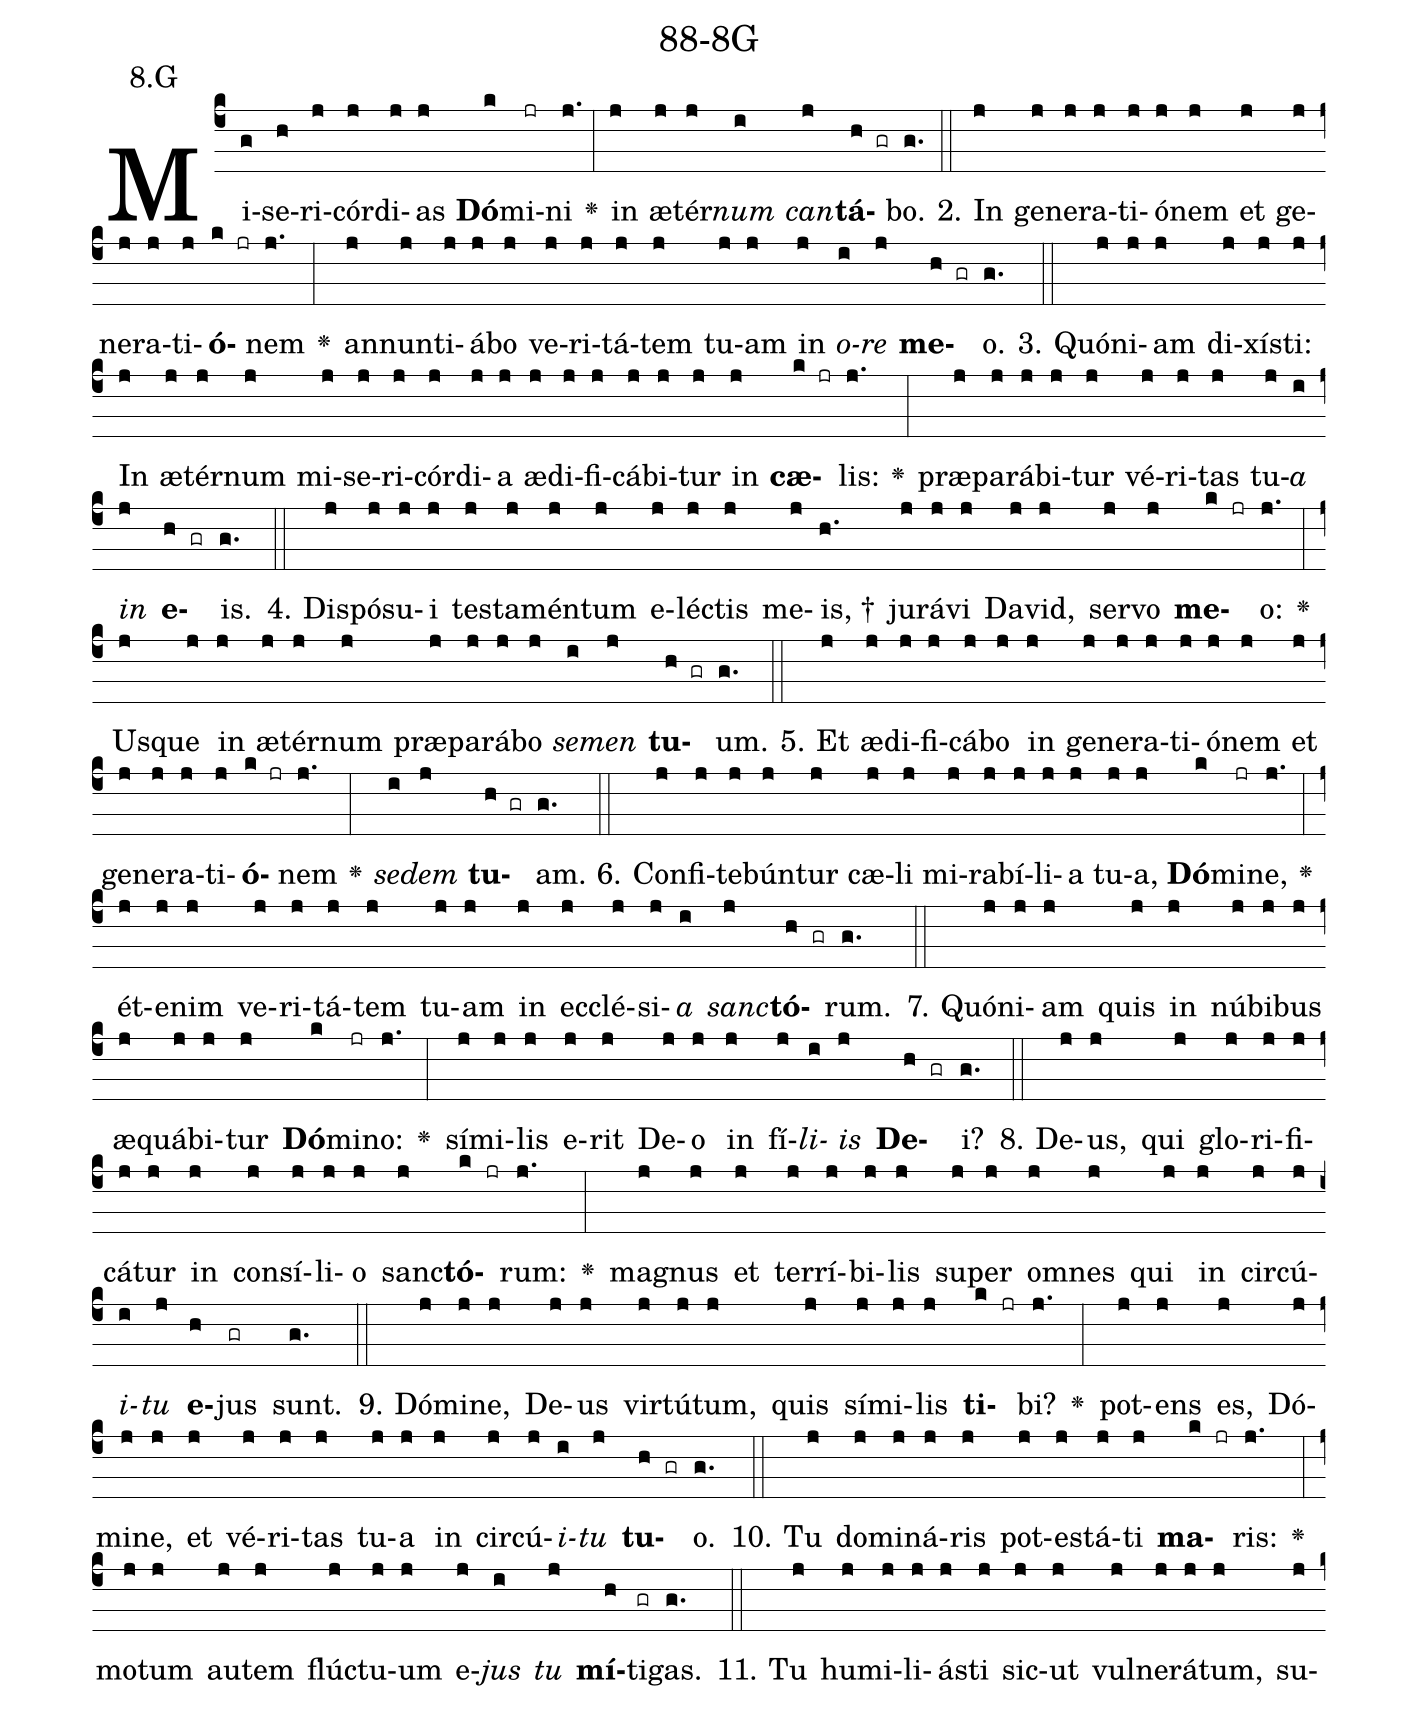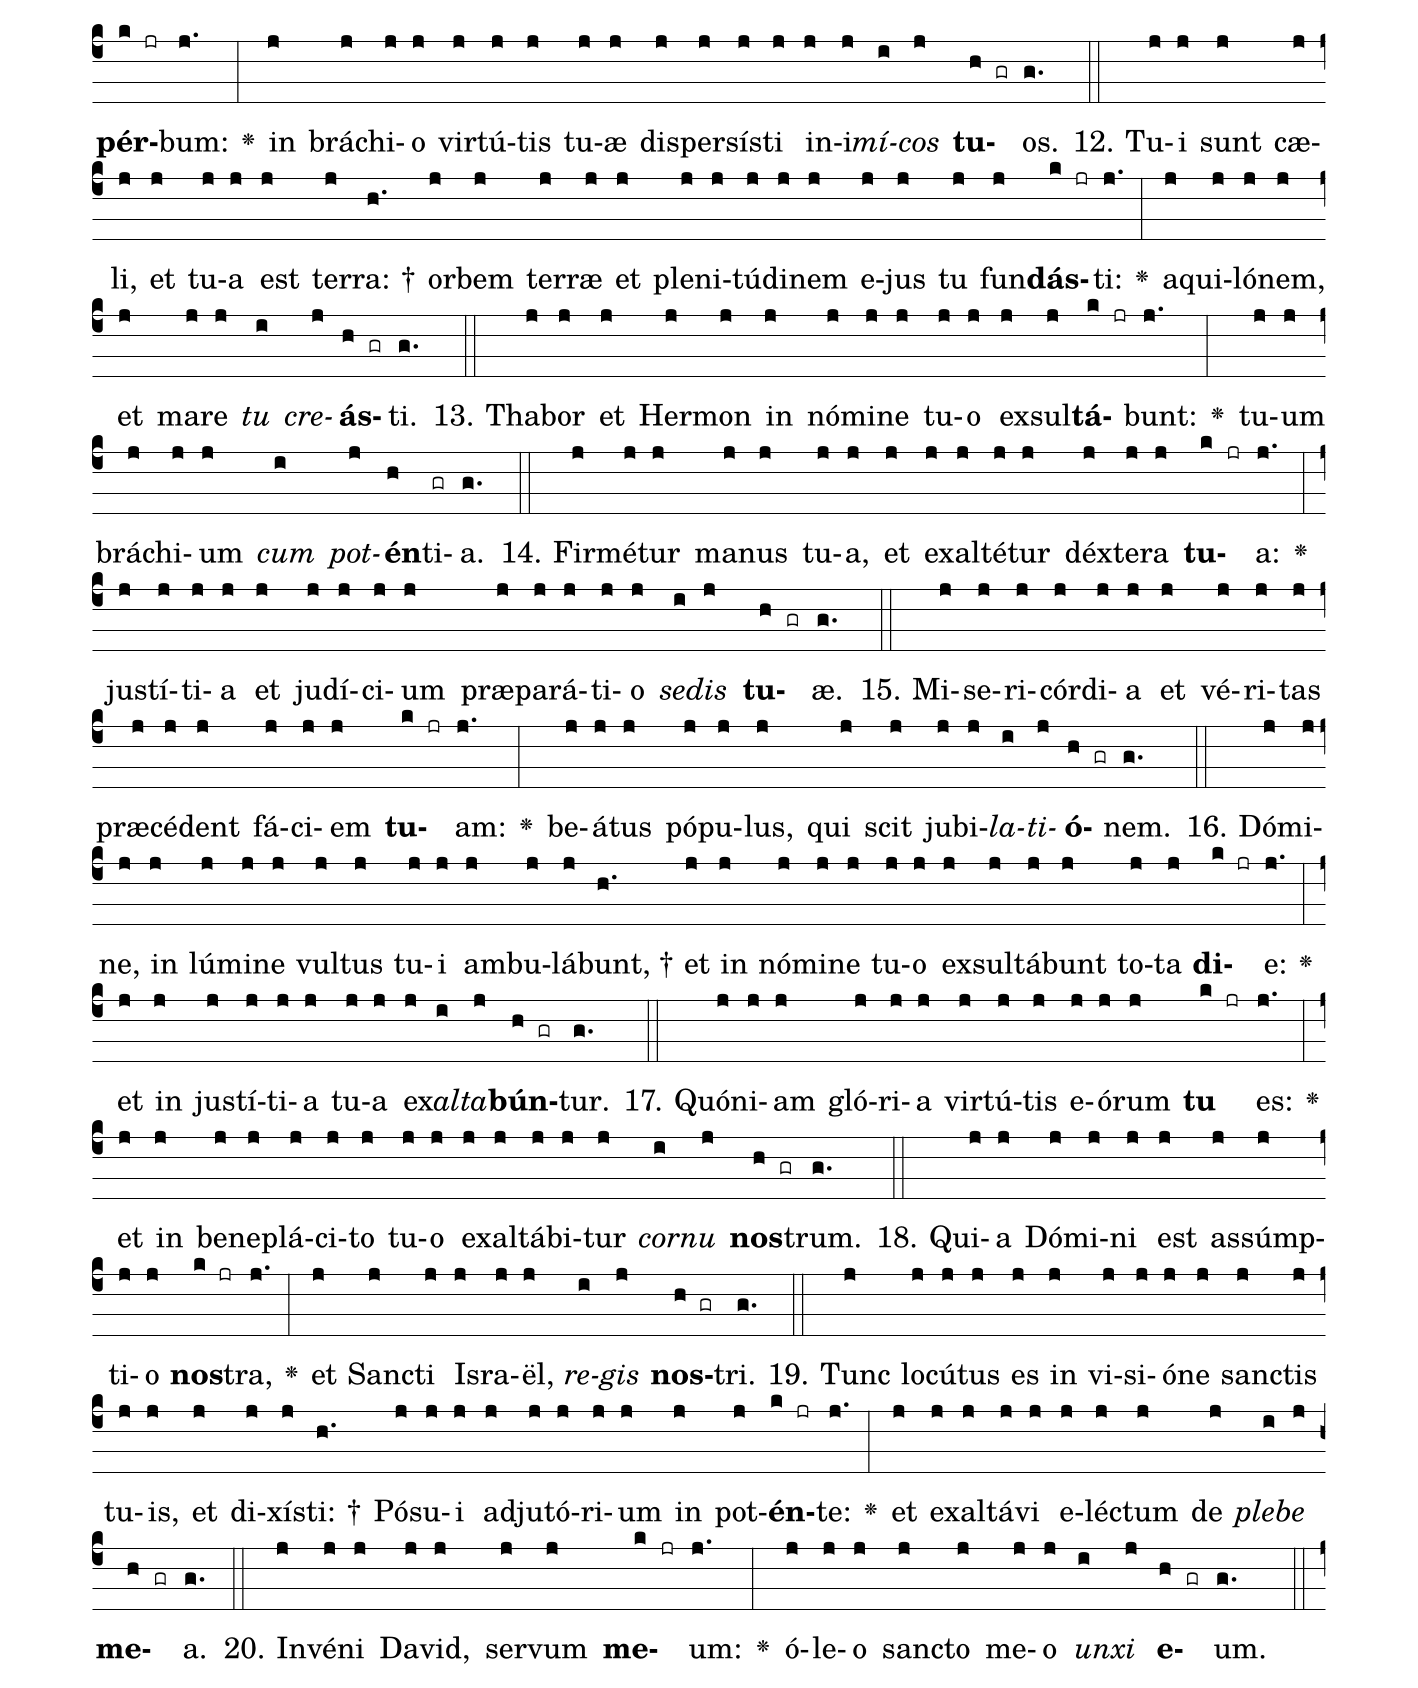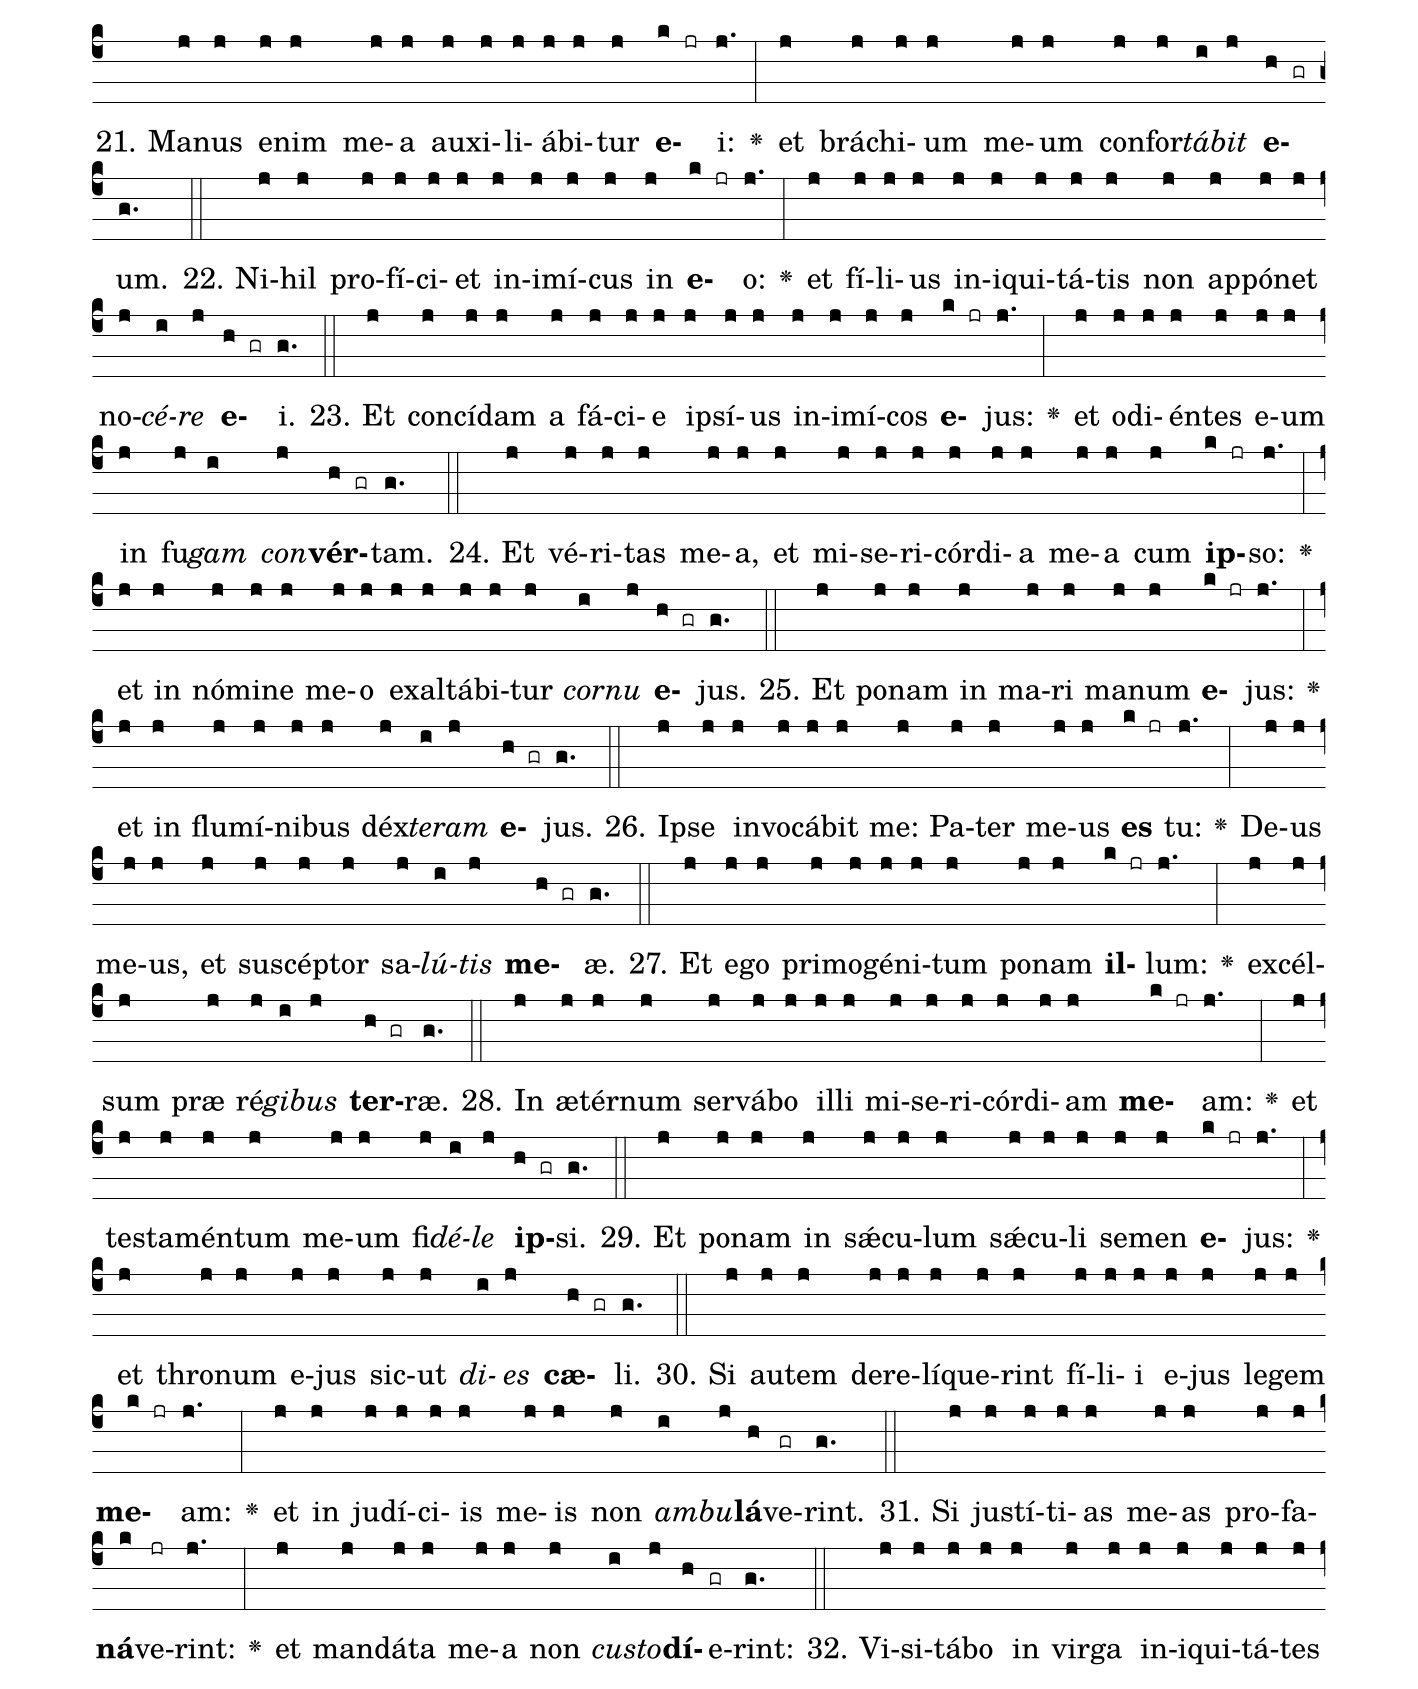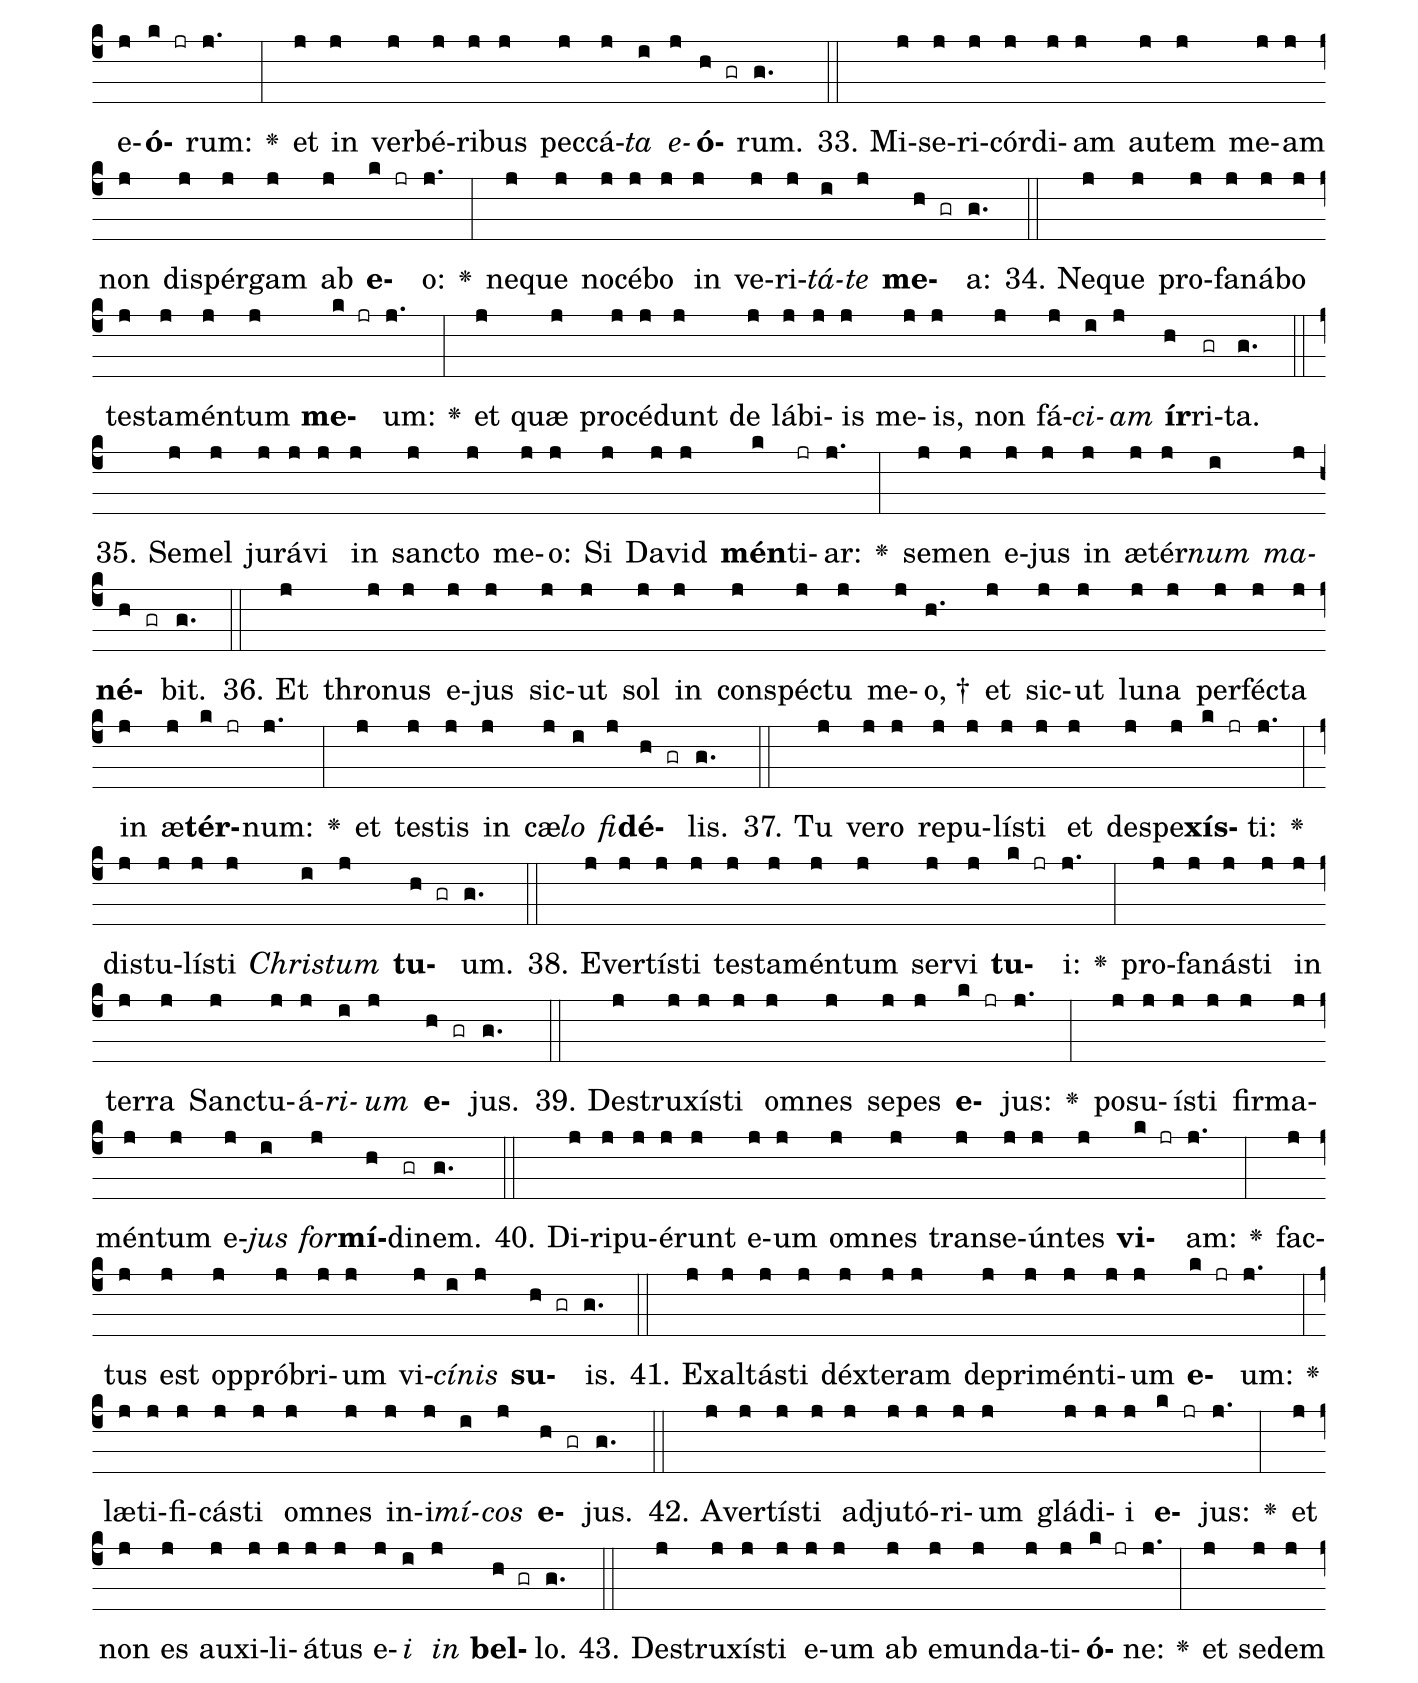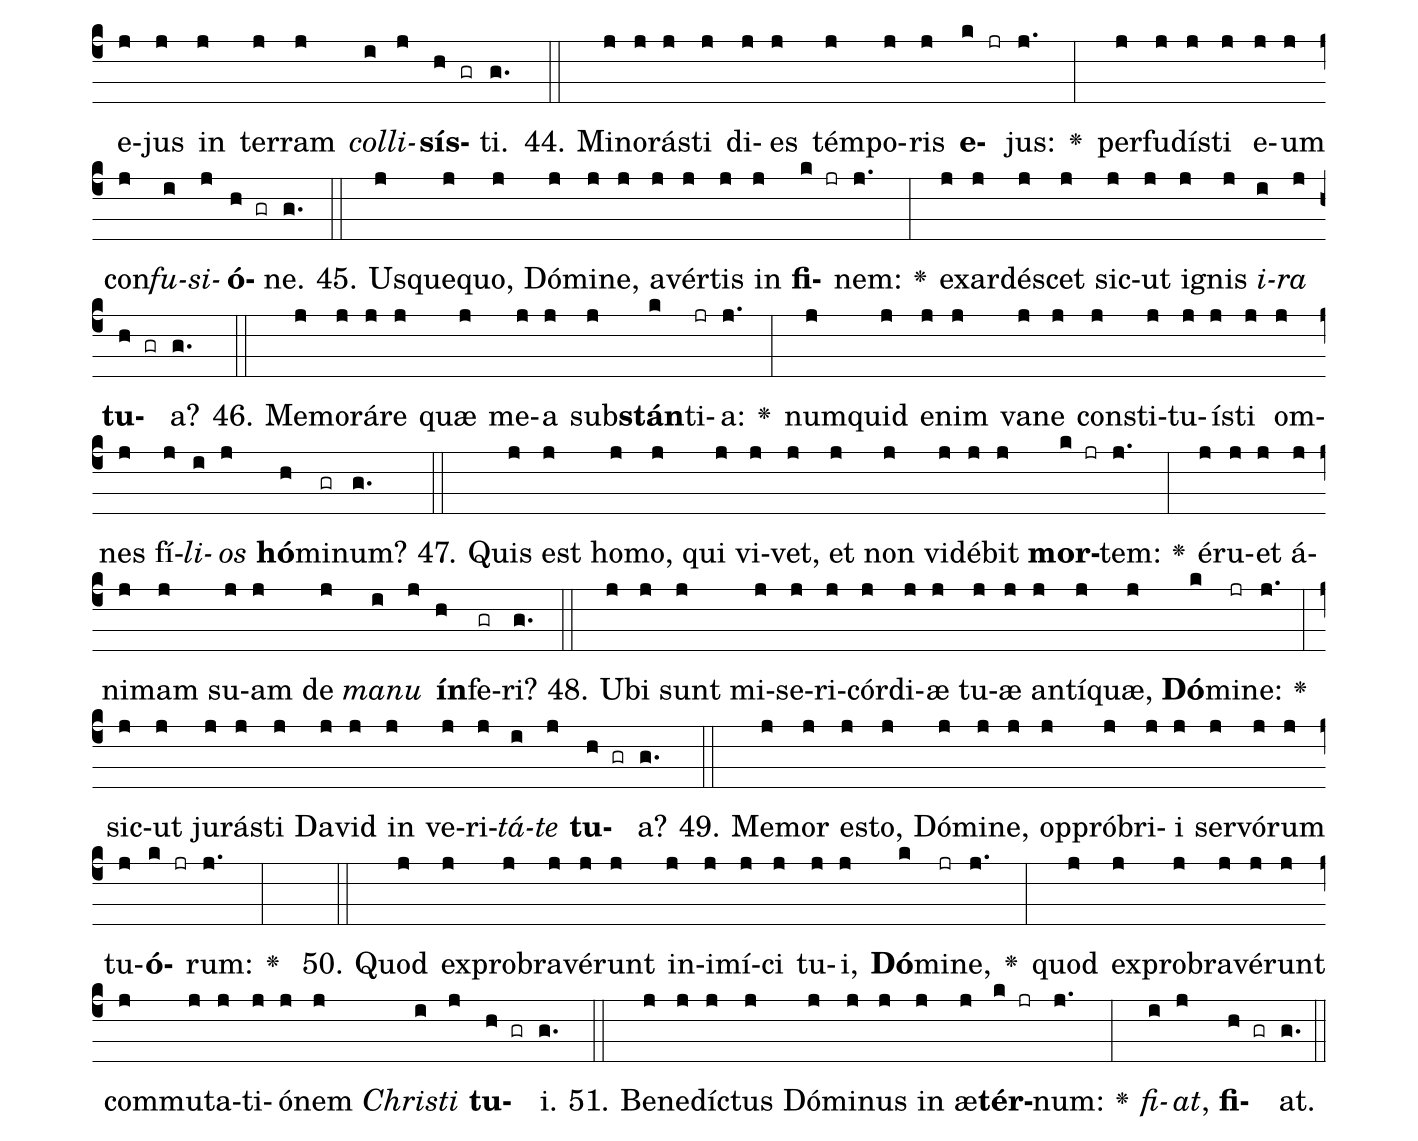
name: 88-8G;
annotation: 8.G;
%%
(c4)Mi(g)se(h)ri(j)cór(j)di(j)as(j) <b>Dó</b>(k)mi(jr)ni(j.) <v>\greheightstar</v>(:) in(j) æ(j)tér(j)<i>num</i>(i) <i>can</i>(j)<b>tá</b>(h gr)bo.(g.) (::)
2. In(j) ge(j)ne(j)ra(j)ti(j)ó(j)nem(j) et(j) ge(j)ne(j)ra(j)ti(j)<b>ó</b>(k jr)nem(j.) <v>\greheightstar</v>(:) an(j)nun(j)ti(j)á(j)bo(j) ve(j)ri(j)tá(j)tem(j) tu(j)am(j) in(j) <i>o</i>(i)<i>re</i>(j) <b>me</b>(h gr)o.(g.) (::)
3. Quón(j)i(j)am(j) di(j)xís(j)ti:(j) In(j) æ(j)tér(j)num(j) mi(j)se(j)ri(j)cór(j)di(j)a(j) æ(j)di(j)fi(j)cá(j)bi(j)tur(j) in(j) <b>cæ</b>(k jr)lis:(j.) <v>\greheightstar</v>(:) præ(j)pa(j)rá(j)bi(j)tur(j) vé(j)ri(j)tas(j) tu(j)<i>a</i>(i) <i>in</i>(j) <b>e</b>(h gr)is.(g.) (::)
4. Dis(j)pó(j)su(j)i(j) tes(j)ta(j)mén(j)tum(j) e(j)léc(j)tis(j) me(j)is, †(h.) ju(j)rá(j)vi(j) Da(j)vid,(j) ser(j)vo(j) <b>me</b>(k jr)o:(j.) <v>\greheightstar</v>(:) Us(j)que(j) in(j) æ(j)tér(j)num(j) præ(j)pa(j)rá(j)bo(j) <i>se</i>(i)<i>men</i>(j) <b>tu</b>(h gr)um.(g.) (::)
5. Et(j) æ(j)di(j)fi(j)cá(j)bo(j) in(j) ge(j)ne(j)ra(j)ti(j)ó(j)nem(j) et(j) ge(j)ne(j)ra(j)ti(j)<b>ó</b>(k jr)nem(j.) <v>\greheightstar</v>(:) <i>se</i>(i)<i>dem</i>(j) <b>tu</b>(h gr)am.(g.) (::)
6. Con(j)fi(j)te(j)bún(j)tur(j) cæ(j)li(j) mi(j)ra(j)bí(j)li(j)a(j) tu(j)a,(j) <b>Dó</b>(k)mi(jr)ne,(j.) <v>\greheightstar</v>(:) ét(j)e(j)nim(j) ve(j)ri(j)tá(j)tem(j) tu(j)am(j) in(j) ec(j)clé(j)si(j)<i>a</i>(i) <i>sanc</i>(j)<b>tó</b>(h gr)rum.(g.) (::)
7. Quón(j)i(j)am(j) quis(j) in(j) nú(j)bi(j)bus(j) æ(j)quá(j)bi(j)tur(j) <b>Dó</b>(k)mi(jr)no:(j.) <v>\greheightstar</v>(:) sí(j)mi(j)lis(j) e(j)rit(j) De(j)o(j) in(j) fí(j)<i>li</i>(i)<i>is</i>(j) <b>De</b>(h gr)i?(g.) (::)
8. De(j)us,(j) qui(j) glo(j)ri(j)fi(j)cá(j)tur(j) in(j) con(j)sí(j)li(j)o(j) sanc(j)<b>tó</b>(k jr)rum:(j.) <v>\greheightstar</v>(:) ma(j)gnus(j) et(j) ter(j)rí(j)bi(j)lis(j) su(j)per(j) om(j)nes(j) qui(j) in(j) cir(j)cú(j)<i>i</i>(i)<i>tu</i>(j) <b>e</b>(h)jus(gr) sunt.(g.) (::)
9. Dó(j)mi(j)ne,(j) De(j)us(j) vir(j)tú(j)tum,(j) quis(j) sí(j)mi(j)lis(j) <b>ti</b>(k jr)bi?(j.) <v>\greheightstar</v>(:) pot(j)ens(j) es,(j) Dó(j)mi(j)ne,(j) et(j) vé(j)ri(j)tas(j) tu(j)a(j) in(j) cir(j)cú(j)<i>i</i>(i)<i>tu</i>(j) <b>tu</b>(h gr)o.(g.) (::)
10. Tu(j) do(j)mi(j)ná(j)ris(j) pot(j)es(j)tá(j)ti(j) <b>ma</b>(k jr)ris:(j.) <v>\greheightstar</v>(:) mo(j)tum(j) au(j)tem(j) flúc(j)tu(j)um(j) e(j)<i>jus</i>(i) <i>tu</i>(j) <b>mí</b>(h)ti(gr)gas.(g.) (::)
11. Tu(j) hu(j)mi(j)li(j)ás(j)ti(j) sic(j)ut(j) vul(j)ne(j)rá(j)tum,(j) su(j)<b>pér</b>(k jr)bum:(j.) <v>\greheightstar</v>(:) in(j) brá(j)chi(j)o(j) vir(j)tú(j)tis(j) tu(j)æ(j) di(j)sper(j)sís(j)ti(j) in(j)i(j)<i>mí</i>(i)<i>cos</i>(j) <b>tu</b>(h gr)os.(g.) (::)
12. Tu(j)i(j) sunt(j) cæ(j)li,(j) et(j) tu(j)a(j) est(j) ter(j)ra: †(h.) or(j)bem(j) ter(j)ræ(j) et(j) ple(j)ni(j)tú(j)di(j)nem(j) e(j)jus(j) tu(j) fun(j)<b>dás</b>(k jr)ti:(j.) <v>\greheightstar</v>(:) a(j)qui(j)ló(j)nem,(j) et(j) ma(j)re(j) <i>tu</i>(i) <i>cre</i>(j)<b>ás</b>(h gr)ti.(g.) (::)
13. Tha(j)bor(j) et(j) Her(j)mon(j) in(j) nó(j)mi(j)ne(j) tu(j)o(j) ex(j)sul(j)<b>tá</b>(k jr)bunt:(j.) <v>\greheightstar</v>(:) tu(j)um(j) brá(j)chi(j)um(j) <i>cum</i>(i) <i>pot</i>(j)<b>én</b>(h)ti(gr)a.(g.) (::)
14. Fir(j)mé(j)tur(j) ma(j)nus(j) tu(j)a,(j) et(j) ex(j)al(j)té(j)tur(j) déx(j)te(j)ra(j) <b>tu</b>(k jr)a:(j.) <v>\greheightstar</v>(:) jus(j)tí(j)ti(j)a(j) et(j) ju(j)dí(j)ci(j)um(j) præ(j)pa(j)rá(j)ti(j)o(j) <i>se</i>(i)<i>dis</i>(j) <b>tu</b>(h gr)æ.(g.) (::)
15. Mi(j)se(j)ri(j)cór(j)di(j)a(j) et(j) vé(j)ri(j)tas(j) præ(j)cé(j)dent(j) fá(j)ci(j)em(j) <b>tu</b>(k jr)am:(j.) <v>\greheightstar</v>(:) be(j)á(j)tus(j) pó(j)pu(j)lus,(j) qui(j) scit(j) ju(j)bi(j)<i>la</i>(i)<i>ti</i>(j)<b>ó</b>(h gr)nem.(g.) (::)
16. Dó(j)mi(j)ne,(j) in(j) lú(j)mi(j)ne(j) vul(j)tus(j) tu(j)i(j) am(j)bu(j)lá(j)bunt, †(h.) et(j) in(j) nó(j)mi(j)ne(j) tu(j)o(j) ex(j)sul(j)tá(j)bunt(j) to(j)ta(j) <b>di</b>(k jr)e:(j.) <v>\greheightstar</v>(:) et(j) in(j) jus(j)tí(j)ti(j)a(j) tu(j)a(j) ex(j)<i>al</i>(i)<i>ta</i>(j)<b>bún</b>(h gr)tur.(g.) (::)
17. Quón(j)i(j)am(j) gló(j)ri(j)a(j) vir(j)tú(j)tis(j) e(j)ó(j)rum(j) <b>tu</b>(k jr) es:(j.) <v>\greheightstar</v>(:) et(j) in(j) be(j)ne(j)plá(j)ci(j)to(j) tu(j)o(j) ex(j)al(j)tá(j)bi(j)tur(j) <i>cor</i>(i)<i>nu</i>(j) <b>nos</b>(h gr)trum.(g.) (::)
18. Qui(j)a(j) Dó(j)mi(j)ni(j) est(j) as(j)súmp(j)ti(j)o(j) <b>nos</b>(k jr)tra,(j.) <v>\greheightstar</v>(:) et(j) Sanc(j)ti(j) Is(j)ra(j)ël,(j) <i>re</i>(i)<i>gis</i>(j) <b>nos</b>(h gr)tri.(g.) (::)
19. Tunc(j) lo(j)cú(j)tus(j) es(j) in(j) vi(j)si(j)ó(j)ne(j) sanc(j)tis(j) tu(j)is,(j) et(j) di(j)xís(j)ti: †(h.) Pó(j)su(j)i(j) ad(j)ju(j)tó(j)ri(j)um(j) in(j) pot(j)<b>én</b>(k jr)te:(j.) <v>\greheightstar</v>(:) et(j) ex(j)al(j)tá(j)vi(j) e(j)léc(j)tum(j) de(j) <i>ple</i>(i)<i>be</i>(j) <b>me</b>(h gr)a.(g.) (::)
20. In(j)vé(j)ni(j) Da(j)vid,(j) ser(j)vum(j) <b>me</b>(k jr)um:(j.) <v>\greheightstar</v>(:) ó(j)le(j)o(j) sanc(j)to(j) me(j)o(j) <i>un</i>(i)<i>xi</i>(j) <b>e</b>(h gr)um.(g.) (::)
21. Ma(j)nus(j) e(j)nim(j) me(j)a(j) au(j)xi(j)li(j)á(j)bi(j)tur(j) <b>e</b>(k jr)i:(j.) <v>\greheightstar</v>(:) et(j) brá(j)chi(j)um(j) me(j)um(j) con(j)for(j)<i>tá</i>(i)<i>bit</i>(j) <b>e</b>(h gr)um.(g.) (::)
22. Ni(j)hil(j) pro(j)fí(j)ci(j)et(j) in(j)i(j)mí(j)cus(j) in(j) <b>e</b>(k jr)o:(j.) <v>\greheightstar</v>(:) et(j) fí(j)li(j)us(j) in(j)i(j)qui(j)tá(j)tis(j) non(j) ap(j)pó(j)net(j) no(j)<i>cé</i>(i)<i>re</i>(j) <b>e</b>(h gr)i.(g.) (::)
23. Et(j) con(j)cí(j)dam(j) a(j) fá(j)ci(j)e(j) ip(j)sí(j)us(j) in(j)i(j)mí(j)cos(j) <b>e</b>(k jr)jus:(j.) <v>\greheightstar</v>(:) et(j) o(j)di(j)én(j)tes(j) e(j)um(j) in(j) fu(j)<i>gam</i>(i) <i>con</i>(j)<b>vér</b>(h gr)tam.(g.) (::)
24. Et(j) vé(j)ri(j)tas(j) me(j)a,(j) et(j) mi(j)se(j)ri(j)cór(j)di(j)a(j) me(j)a(j) cum(j) <b>ip</b>(k jr)so:(j.) <v>\greheightstar</v>(:) et(j) in(j) nó(j)mi(j)ne(j) me(j)o(j) ex(j)al(j)tá(j)bi(j)tur(j) <i>cor</i>(i)<i>nu</i>(j) <b>e</b>(h gr)jus.(g.) (::)
25. Et(j) po(j)nam(j) in(j) ma(j)ri(j) ma(j)num(j) <b>e</b>(k jr)jus:(j.) <v>\greheightstar</v>(:) et(j) in(j) flu(j)mí(j)ni(j)bus(j) déx(j)<i>te</i>(i)<i>ram</i>(j) <b>e</b>(h gr)jus.(g.) (::)
26. Ip(j)se(j) in(j)vo(j)cá(j)bit(j) me:(j) Pa(j)ter(j) me(j)us(j) <b>es</b>(k jr) tu:(j.) <v>\greheightstar</v>(:) De(j)us(j) me(j)us,(j) et(j) su(j)scép(j)tor(j) sa(j)<i>lú</i>(i)<i>tis</i>(j) <b>me</b>(h gr)æ.(g.) (::)
27. Et(j) e(j)go(j) pri(j)mo(j)gé(j)ni(j)tum(j) po(j)nam(j) <b>il</b>(k jr)lum:(j.) <v>\greheightstar</v>(:) ex(j)cél(j)sum(j) præ(j) ré(j)<i>gi</i>(i)<i>bus</i>(j) <b>ter</b>(h gr)ræ.(g.) (::)
28. In(j) æ(j)tér(j)num(j) ser(j)vá(j)bo(j) il(j)li(j) mi(j)se(j)ri(j)cór(j)di(j)am(j) <b>me</b>(k jr)am:(j.) <v>\greheightstar</v>(:) et(j) tes(j)ta(j)mén(j)tum(j) me(j)um(j) fi(j)<i>dé</i>(i)<i>le</i>(j) <b>ip</b>(h gr)si.(g.) (::)
29. Et(j) po(j)nam(j) in(j) sǽ(j)cu(j)lum(j) sǽ(j)cu(j)li(j) se(j)men(j) <b>e</b>(k jr)jus:(j.) <v>\greheightstar</v>(:) et(j) thro(j)num(j) e(j)jus(j) sic(j)ut(j) <i>di</i>(i)<i>es</i>(j) <b>cæ</b>(h gr)li.(g.) (::)
30. Si(j) au(j)tem(j) de(j)re(j)lí(j)que(j)rint(j) fí(j)li(j)i(j) e(j)jus(j) le(j)gem(j) <b>me</b>(k jr)am:(j.) <v>\greheightstar</v>(:) et(j) in(j) ju(j)dí(j)ci(j)is(j) me(j)is(j) non(j) <i>am</i>(i)<i>bu</i>(j)<b>lá</b>(h)ve(gr)rint.(g.) (::)
31. Si(j) jus(j)tí(j)ti(j)as(j) me(j)as(j) pro(j)fa(j)<b>ná</b>(k)ve(jr)rint:(j.) <v>\greheightstar</v>(:) et(j) man(j)dá(j)ta(j) me(j)a(j) non(j) <i>cus</i>(i)<i>to</i>(j)<b>dí</b>(h)e(gr)rint:(g.) (::)
32. Vi(j)si(j)tá(j)bo(j) in(j) vir(j)ga(j) in(j)i(j)qui(j)tá(j)tes(j) e(j)<b>ó</b>(k jr)rum:(j.) <v>\greheightstar</v>(:) et(j) in(j) ver(j)bé(j)ri(j)bus(j) pec(j)cá(j)<i>ta</i>(i) <i>e</i>(j)<b>ó</b>(h gr)rum.(g.) (::)
33. Mi(j)se(j)ri(j)cór(j)di(j)am(j) au(j)tem(j) me(j)am(j) non(j) di(j)spér(j)gam(j) ab(j) <b>e</b>(k jr)o:(j.) <v>\greheightstar</v>(:) ne(j)que(j) no(j)cé(j)bo(j) in(j) ve(j)ri(j)<i>tá</i>(i)<i>te</i>(j) <b>me</b>(h gr)a:(g.) (::)
34. Ne(j)que(j) pro(j)fa(j)ná(j)bo(j) tes(j)ta(j)mén(j)tum(j) <b>me</b>(k jr)um:(j.) <v>\greheightstar</v>(:) et(j) quæ(j) pro(j)cé(j)dunt(j) de(j) lá(j)bi(j)is(j) me(j)is,(j) non(j) fá(j)<i>ci</i>(i)<i>am</i>(j) <b>ír</b>(h)ri(gr)ta.(g.) (::)
35. Se(j)mel(j) ju(j)rá(j)vi(j) in(j) sanc(j)to(j) me(j)o:(j) Si(j) Da(j)vid(j) <b>mén</b>(k)ti(jr)ar:(j.) <v>\greheightstar</v>(:) se(j)men(j) e(j)jus(j) in(j) æ(j)tér(j)<i>num</i>(i) <i>ma</i>(j)<b>né</b>(h gr)bit.(g.) (::)
36. Et(j) thro(j)nus(j) e(j)jus(j) sic(j)ut(j) sol(j) in(j) con(j)spéc(j)tu(j) me(j)o, †(h.) et(j) sic(j)ut(j) lu(j)na(j) per(j)féc(j)ta(j) in(j) æ(j)<b>tér</b>(k jr)num:(j.) <v>\greheightstar</v>(:) et(j) tes(j)tis(j) in(j) cæ(j)<i>lo</i>(i) <i>fi</i>(j)<b>dé</b>(h gr)lis.(g.) (::)
37. Tu(j) ve(j)ro(j) re(j)pu(j)lís(j)ti(j) et(j) de(j)spe(j)<b>xís</b>(k jr)ti:(j.) <v>\greheightstar</v>(:) dis(j)tu(j)lís(j)ti(j) <i>Chris</i>(i)<i>tum</i>(j) <b>tu</b>(h gr)um.(g.) (::)
38. E(j)ver(j)tís(j)ti(j) tes(j)ta(j)mén(j)tum(j) ser(j)vi(j) <b>tu</b>(k jr)i:(j.) <v>\greheightstar</v>(:) pro(j)fa(j)nás(j)ti(j) in(j) ter(j)ra(j) Sanc(j)tu(j)á(j)<i>ri</i>(i)<i>um</i>(j) <b>e</b>(h gr)jus.(g.) (::)
39. De(j)stru(j)xís(j)ti(j) om(j)nes(j) se(j)pes(j) <b>e</b>(k jr)jus:(j.) <v>\greheightstar</v>(:) po(j)su(j)ís(j)ti(j) fir(j)ma(j)mén(j)tum(j) e(j)<i>jus</i>(i) <i>for</i>(j)<b>mí</b>(h)di(gr)nem.(g.) (::)
40. Di(j)ri(j)pu(j)é(j)runt(j) e(j)um(j) om(j)nes(j) trans(j)e(j)ún(j)tes(j) <b>vi</b>(k jr)am:(j.) <v>\greheightstar</v>(:) fac(j)tus(j) est(j) op(j)pró(j)bri(j)um(j) vi(j)<i>cí</i>(i)<i>nis</i>(j) <b>su</b>(h gr)is.(g.) (::)
41. Ex(j)al(j)tás(j)ti(j) déx(j)te(j)ram(j) de(j)pri(j)mén(j)ti(j)um(j) <b>e</b>(k jr)um:(j.) <v>\greheightstar</v>(:) læ(j)ti(j)fi(j)cás(j)ti(j) om(j)nes(j) in(j)i(j)<i>mí</i>(i)<i>cos</i>(j) <b>e</b>(h gr)jus.(g.) (::)
42. A(j)ver(j)tís(j)ti(j) ad(j)ju(j)tó(j)ri(j)um(j) glá(j)di(j)i(j) <b>e</b>(k jr)jus:(j.) <v>\greheightstar</v>(:) et(j) non(j) es(j) au(j)xi(j)li(j)á(j)tus(j) e(j)<i>i</i>(i) <i>in</i>(j) <b>bel</b>(h gr)lo.(g.) (::)
43. De(j)stru(j)xís(j)ti(j) e(j)um(j) ab(j) e(j)mun(j)da(j)ti(j)<b>ó</b>(k jr)ne:(j.) <v>\greheightstar</v>(:) et(j) se(j)dem(j) e(j)jus(j) in(j) ter(j)ram(j) <i>col</i>(i)<i>li</i>(j)<b>sís</b>(h gr)ti.(g.) (::)
44. Mi(j)no(j)rás(j)ti(j) di(j)es(j) tém(j)po(j)ris(j) <b>e</b>(k jr)jus:(j.) <v>\greheightstar</v>(:) per(j)fu(j)dís(j)ti(j) e(j)um(j) con(j)<i>fu</i>(i)<i>si</i>(j)<b>ó</b>(h gr)ne.(g.) (::)
45. Us(j)que(j)quo,(j) Dó(j)mi(j)ne,(j) a(j)vér(j)tis(j) in(j) <b>fi</b>(k jr)nem:(j.) <v>\greheightstar</v>(:) ex(j)ar(j)dé(j)scet(j) sic(j)ut(j) i(j)gnis(j) <i>i</i>(i)<i>ra</i>(j) <b>tu</b>(h gr)a?(g.) (::)
46. Me(j)mo(j)rá(j)re(j) quæ(j) me(j)a(j) sub(j)<b>stán</b>(k)ti(jr)a:(j.) <v>\greheightstar</v>(:) num(j)quid(j) e(j)nim(j) va(j)ne(j) con(j)sti(j)tu(j)ís(j)ti(j) om(j)nes(j) fí(j)<i>li</i>(i)<i>os</i>(j) <b>hó</b>(h)mi(gr)num?(g.) (::)
47. Quis(j) est(j) ho(j)mo,(j) qui(j) vi(j)vet,(j) et(j) non(j) vi(j)dé(j)bit(j) <b>mor</b>(k jr)tem:(j.) <v>\greheightstar</v>(:) é(j)ru(j)et(j) á(j)ni(j)mam(j) su(j)am(j) de(j) <i>ma</i>(i)<i>nu</i>(j) <b>ín</b>(h)fe(gr)ri?(g.) (::)
48. U(j)bi(j) sunt(j) mi(j)se(j)ri(j)cór(j)di(j)æ(j) tu(j)æ(j) an(j)tí(j)quæ,(j) <b>Dó</b>(k)mi(jr)ne:(j.) <v>\greheightstar</v>(:) sic(j)ut(j) ju(j)rás(j)ti(j) Da(j)vid(j) in(j) ve(j)ri(j)<i>tá</i>(i)<i>te</i>(j) <b>tu</b>(h gr)a?(g.) (::)
49. Me(j)mor(j) es(j)to,(j) Dó(j)mi(j)ne,(j) op(j)pró(j)bri(j)i(j) ser(j)vó(j)rum(j) tu(j)<b>ó</b>(k jr)rum:(j.) <v>\greheightstar</v>(:)  (::)
50. Quod(j) ex(j)pro(j)bra(j)vé(j)runt(j) in(j)i(j)mí(j)ci(j) tu(j)i,(j) <b>Dó</b>(k)mi(jr)ne,(j.) <v>\greheightstar</v>(:) quod(j) ex(j)pro(j)bra(j)vé(j)runt(j) com(j)mu(j)ta(j)ti(j)ó(j)nem(j) <i>Chris</i>(i)<i>ti</i>(j) <b>tu</b>(h gr)i.(g.) (::)
51. Be(j)ne(j)díc(j)tus(j) Dó(j)mi(j)nus(j) in(j) æ(j)<b>tér</b>(k jr)num:(j.) <v>\greheightstar</v>(:) <i>fi</i>(i)<i>at</i>,(j) <b>fi</b>(h gr)at.(g.) (::)
